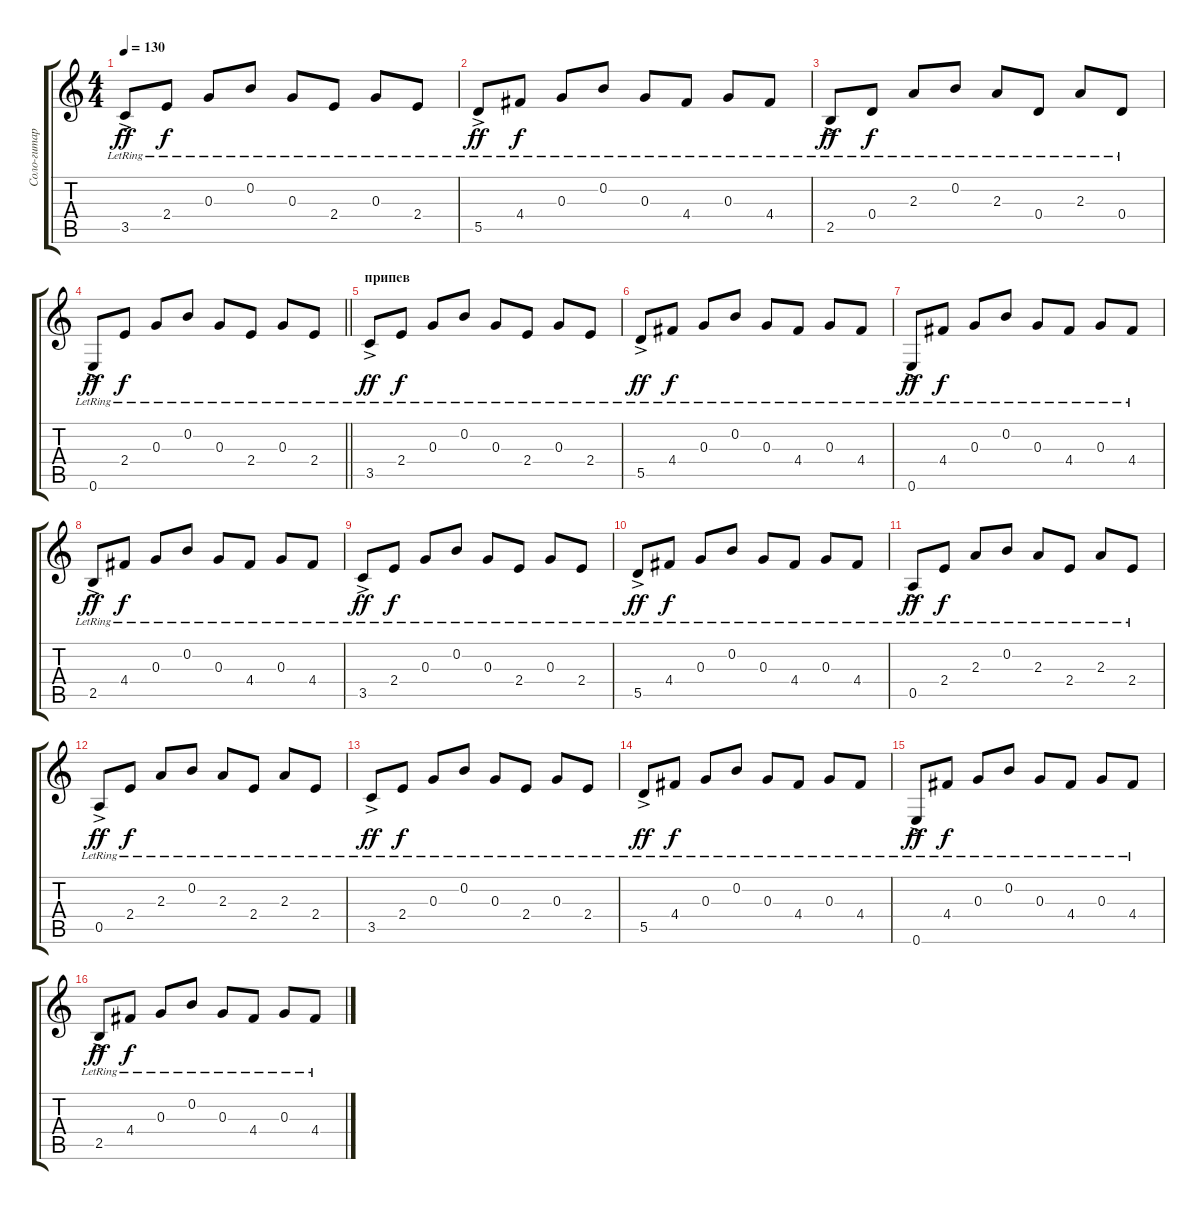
\track ("Соло-гитара" "Соло-гитар") {instrument acousticguitarsteel}
\staff {score tabs}
\tuning (E4 B3 G3 D3 A2 E2) {hide}
\ts (4 4)
\tempo 130
\clef g2
\ks c
3.5{ac lr}.8{dy ff} 2.4{lr}.8{dy f} 0.3{lr}.8 0.2{lr}.8 0.3{lr}.8 2.4{lr}.8 0.3{lr}.8 2.4{lr}.8 |
5.5{ac lr}.8{dy ff} 4.4{lr}.8{dy f} 0.3{lr}.8 0.2{lr}.8 0.3{lr}.8 4.4{lr}.8 0.3{lr}.8 4.4{lr}.8 |
2.5{ac lr}.8{dy ff} 0.4{lr}.8{dy f} 2.3{lr}.8 0.2{lr}.8 2.3{lr}.8 0.4{lr}.8 2.3{lr}.8 0.4{lr}.8 |
\barLineRight lightlight
0.6{ac lr}.8{dy ff} 2.4{lr}.8{dy f} 0.3{lr}.8 0.2{lr}.8 0.3{lr}.8 2.4{lr}.8 0.3{lr}.8 2.4{lr}.8 |
\section ("" "припев")
3.5{ac lr}.8{dy ff} 2.4{lr}.8{dy f} 0.3{lr}.8 0.2{lr}.8 0.3{lr}.8 2.4{lr}.8 0.3{lr}.8 2.4{lr}.8 |
5.5{ac lr}.8{dy ff} 4.4{lr}.8{dy f} 0.3{lr}.8 0.2{lr}.8 0.3{lr}.8 4.4{lr}.8 0.3{lr}.8 4.4{lr}.8 |
0.6{ac lr}.8{dy ff} 4.4{lr}.8{dy f} 0.3{lr}.8 0.2{lr}.8 0.3{lr}.8 4.4{lr}.8 0.3{lr}.8 4.4{lr}.8 |
2.5{ac lr}.8{dy ff} 4.4{lr}.8{dy f} 0.3{lr}.8 0.2{lr}.8 0.3{lr}.8 4.4{lr}.8 0.3{lr}.8 4.4{lr}.8 |
3.5{ac lr}.8{dy ff} 2.4{lr}.8{dy f} 0.3{lr}.8 0.2{lr}.8 0.3{lr}.8 2.4{lr}.8 0.3{lr}.8 2.4{lr}.8 |
5.5{ac lr}.8{dy ff} 4.4{lr}.8{dy f} 0.3{lr}.8 0.2{lr}.8 0.3{lr}.8 4.4{lr}.8 0.3{lr}.8 4.4{lr}.8 |
0.5{ac lr}.8{dy ff} 2.4{lr}.8{dy f} 2.3{lr}.8 0.2{lr}.8 2.3{lr}.8 2.4{lr}.8 2.3{lr}.8 2.4{lr}.8 |
0.5{ac lr}.8{dy ff} 2.4{lr}.8{dy f} 2.3{lr}.8 0.2{lr}.8 2.3{lr}.8 2.4{lr}.8 2.3{lr}.8 2.4{lr}.8 |
3.5{ac lr}.8{dy ff} 2.4{lr}.8{dy f} 0.3{lr}.8 0.2{lr}.8 0.3{lr}.8 2.4{lr}.8 0.3{lr}.8 2.4{lr}.8 |
5.5{ac lr}.8{dy ff} 4.4{lr}.8{dy f} 0.3{lr}.8 0.2{lr}.8 0.3{lr}.8 4.4{lr}.8 0.3{lr}.8 4.4{lr}.8 |
0.6{ac lr}.8{dy ff} 4.4{lr}.8{dy f} 0.3{lr}.8 0.2{lr}.8 0.3{lr}.8 4.4{lr}.8 0.3{lr}.8 4.4{lr}.8 |
2.5{ac lr}.8{dy ff} 4.4{lr}.8{dy f} 0.3{lr}.8 0.2{lr}.8 0.3{lr}.8 4.4{lr}.8 0.3{lr}.8 4.4{lr}.8
